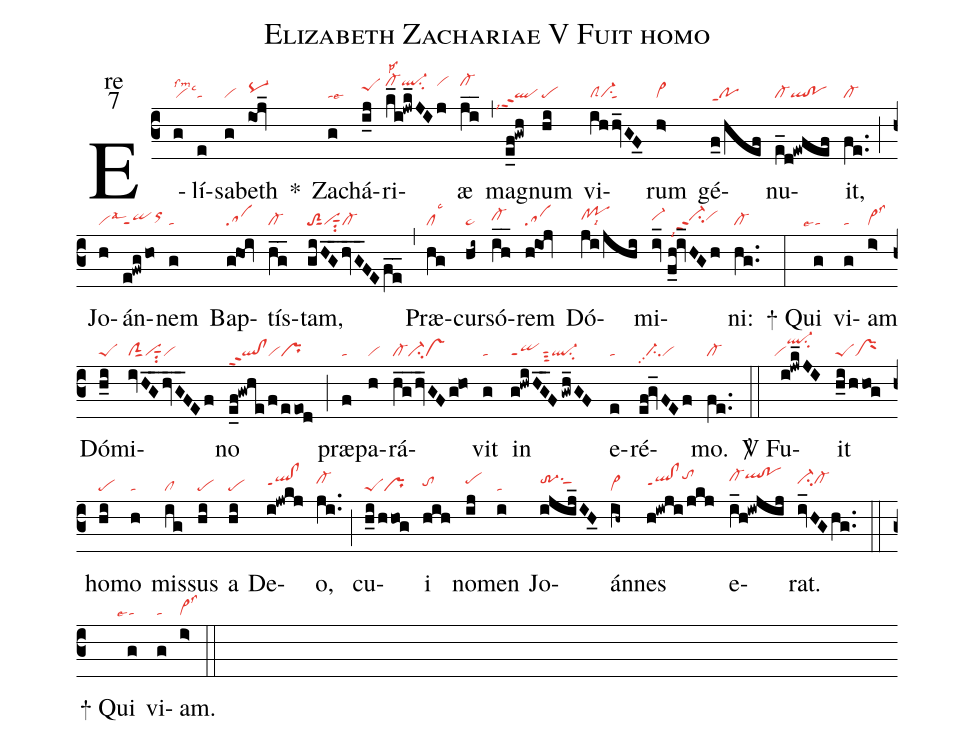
name:Elizabeth Zachariae V Fuit homo;
office-part:re;
mode:7;
nabc-lines:1;
%%
(c3) E(g|vilssm2lsc3)lí(e|ta)sa(g|vi)beth(ioj_|pq-hh) <sp>*</sp>() Za(g|talse6)chá(i_j|peShi)ri(k_i!jwk_JIj|cl-hklsp2ql-hksu2vihk)æ(ji__|cl-hk) (,) mag(e_f!gwh|```qlppt2lsi7)num(hi|pe) vi(ihhv_GF_0|clSvi-su1sut1)rum(h>|vi>) gé(f_0/hef|poppt1)nu(e_d!ewfef|cl-ql!po)it,(fe..|cl-) (;) Jo(h|vilsal3)án(e!fwg/ho|qippt1orhi)nem(g|ta) Bap(g@hoi|sa)tís(hg__|cl-)tam,(giHG__hvG__FEfe__|toS2sut1visut1su2cl-) (,) Præ(hg|cllsc3)cur(hi~|pe~)só(ih__|cl-hh)rem(h@ioj|sa) Dó(ji/jhi|clhh!pohhlsi8)mi(iv_//f_h!iv_HGh|vi-hh/ci-hhppt2lsi7vihh)ni:(hg..|cl-) (:)

<sp>+</sp> Qui(g|```talse4) vi(g|ta)am(i>|vi>lss3) Dó(h_i|peS)mi(ivHG__hvG__FEf|clSsut1visut1su2vi)no(e_f!gwhe/f/eeod|ql!clppt2vipr) (;) præ(f|ta)pa(h|vi)rá(hg__hv_GFg@ho|cl-ci-vs)vit(g|ta) in(g!hwiHG__F/gwh_GF|qippt1sut3ql-su2) e(e|ta)ré(ef!gv_FEf|//ci-pp2vi)mo.(fe..|cl-) (::)

<sp>V/</sp> Fu(i!jwk_JI|``viql-hksu2)it(h_i/hhog|peSprM) ho(hi|pe)mo(h|ta) mis(ig|cl)sus(hi|pe) a(hi|pe) De(i!jwkj|qlhh!clhhppt1)o,(ji..|cl-hi) (;) cu(h_i/hhog|peSpr)i(hih|tohh) no(ij|pehi)men(i|ta) Jo(ijij_IH_0|tr-3hisu1sut1)án(ih~|vi>)nes(h!iwji/jkj|qlhh!clhhppt1tohk) e(i_h!iwjij|cl-hjqlhk!pohk)rat.(iv_HGhg..|ci-hicl-hi) (::)

<sp>+</sp> Qui(g|```talse4) vi(g|ta)am.(i>|vi>lss3) (::)
